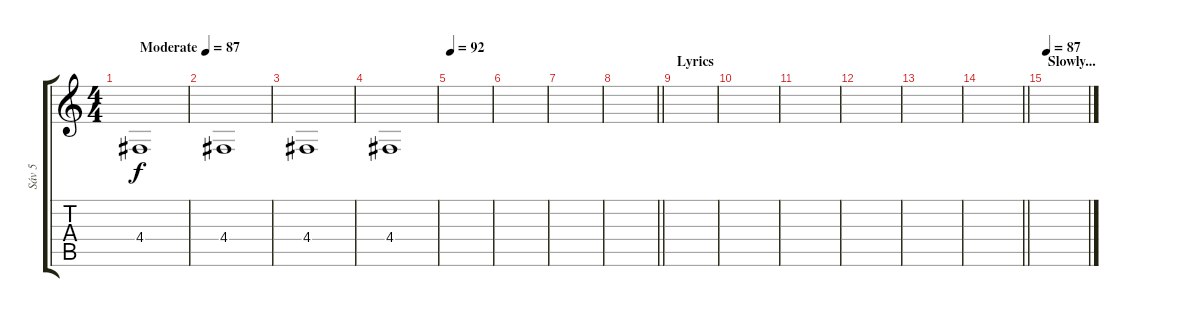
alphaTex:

\track ("Sáv 5" "Sáv 5") {instrument tubularbells}
\staff {score tabs}
\tuning (E4 B3 G3 D3 A2 E2) {hide}
\ts (4 4)
\tempo (87 "Moderate")
\tempo 75
\tempo (87 "Moderate")
\clef g2
\ks c
4.4.1{dy f instrument tubularbells} |
4.4.1 |
4.4.1 |
4.4.1 |
\tempo 92
|
|
|
\barLineRight lightlight
|
\section ("" "Lyrics")
|
|
|
|
|
\barLineRight lightlight
|
\section ("" "Slowly...")
\tempo 87
